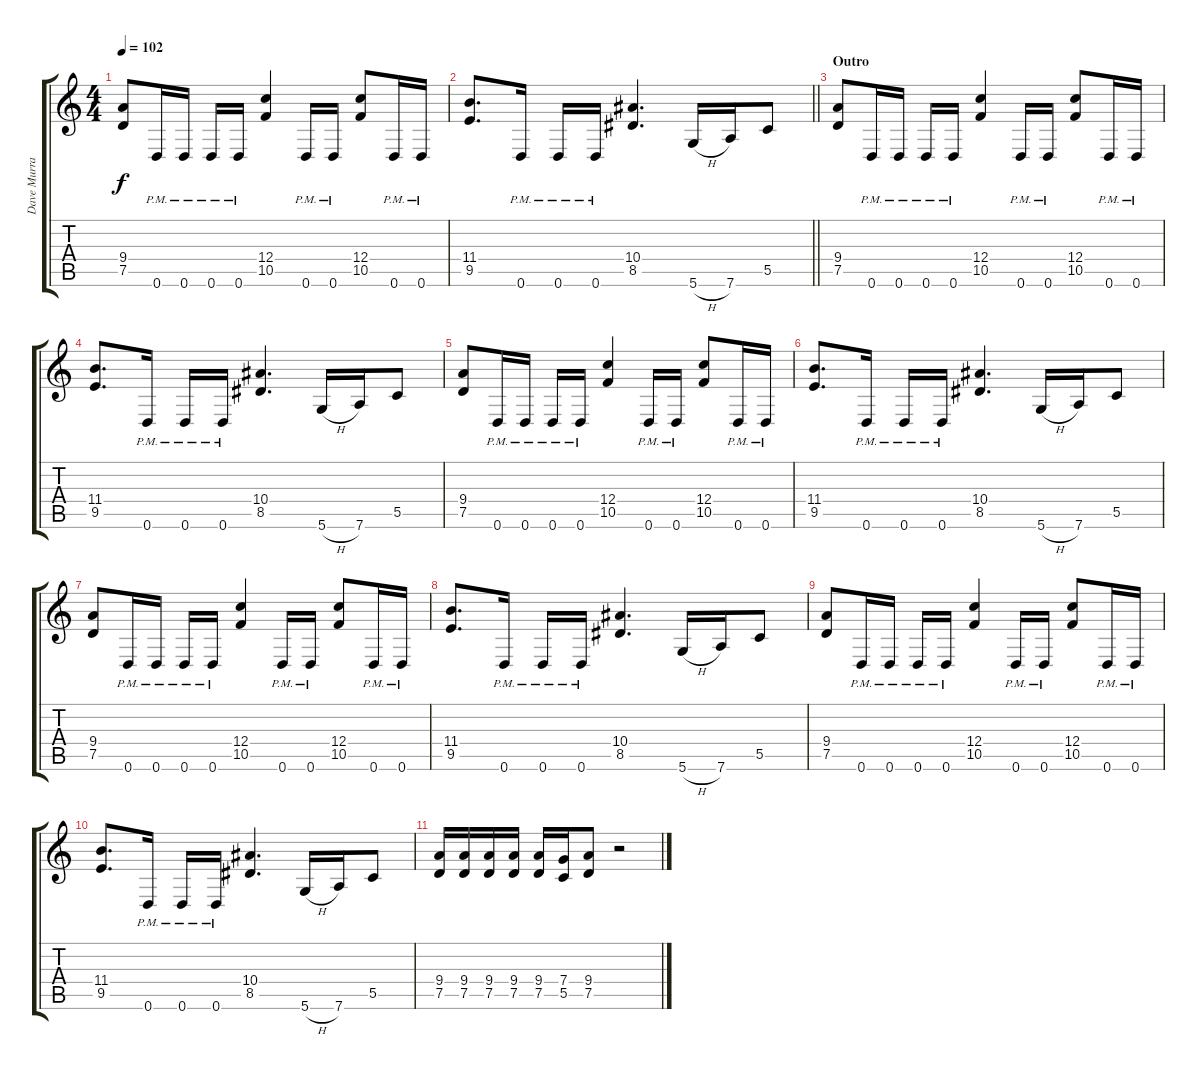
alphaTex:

\track ("Dave Murray" "Dave Murra") {instrument overdrivenguitar}
\staff {score tabs}
\tuning (D4 A3 F3 C3 G2 D2) {hide}
\ts (4 4)
\tempo 102
\clef g2
\ks c
(9.4 7.5).8{dy f} 0.6{pm}.16 0.6{pm}.16 0.6{pm}.16 0.6{pm}.16 (12.4 10.5).4 0.6{pm}.16 0.6{pm}.16 (12.4 10.5).8 0.6{pm}.16 0.6{pm}.16 |
\barLineRight lightlight
(11.4 9.5).8{d} 0.6{pm}.16 0.6{pm}.16 0.6{pm}.16 (10.4 8.5).4{d} 5.6{h}.16 7.6.16 5.5.8 |
\section ("" "Outro")
(9.4 7.5).8 0.6{pm}.16 0.6{pm}.16 0.6{pm}.16 0.6{pm}.16 (12.4 10.5).4 0.6{pm}.16 0.6{pm}.16 (12.4 10.5).8 0.6{pm}.16 0.6{pm}.16 |
(11.4 9.5).8{d} 0.6{pm}.16 0.6{pm}.16 0.6{pm}.16 (10.4 8.5).4{d} 5.6{h}.16 7.6.16 5.5.8 |
(9.4 7.5).8 0.6{pm}.16 0.6{pm}.16 0.6{pm}.16 0.6{pm}.16 (12.4 10.5).4 0.6{pm}.16 0.6{pm}.16 (12.4 10.5).8 0.6{pm}.16 0.6{pm}.16 |
(11.4 9.5).8{d} 0.6{pm}.16 0.6{pm}.16 0.6{pm}.16 (10.4 8.5).4{d} 5.6{h}.16 7.6.16 5.5.8 |
(9.4 7.5).8 0.6{pm}.16 0.6{pm}.16 0.6{pm}.16 0.6{pm}.16 (12.4 10.5).4 0.6{pm}.16 0.6{pm}.16 (12.4 10.5).8 0.6{pm}.16 0.6{pm}.16 |
(11.4 9.5).8{d} 0.6{pm}.16 0.6{pm}.16 0.6{pm}.16 (10.4 8.5).4{d} 5.6{h}.16 7.6.16 5.5.8 |
(9.4 7.5).8 0.6{pm}.16 0.6{pm}.16 0.6{pm}.16 0.6{pm}.16 (12.4 10.5).4 0.6{pm}.16 0.6{pm}.16 (12.4 10.5).8 0.6{pm}.16 0.6{pm}.16 |
(11.4 9.5).8{d} 0.6{pm}.16 0.6{pm}.16 0.6{pm}.16 (10.4 8.5).4{d} 5.6{h}.16 7.6.16 5.5.8 |
(9.4 7.5).16 (9.4 7.5).16 (9.4 7.5).16 (9.4 7.5).16 (9.4 7.5).16 (7.4 5.5).16 (9.4 7.5).8 r.2
